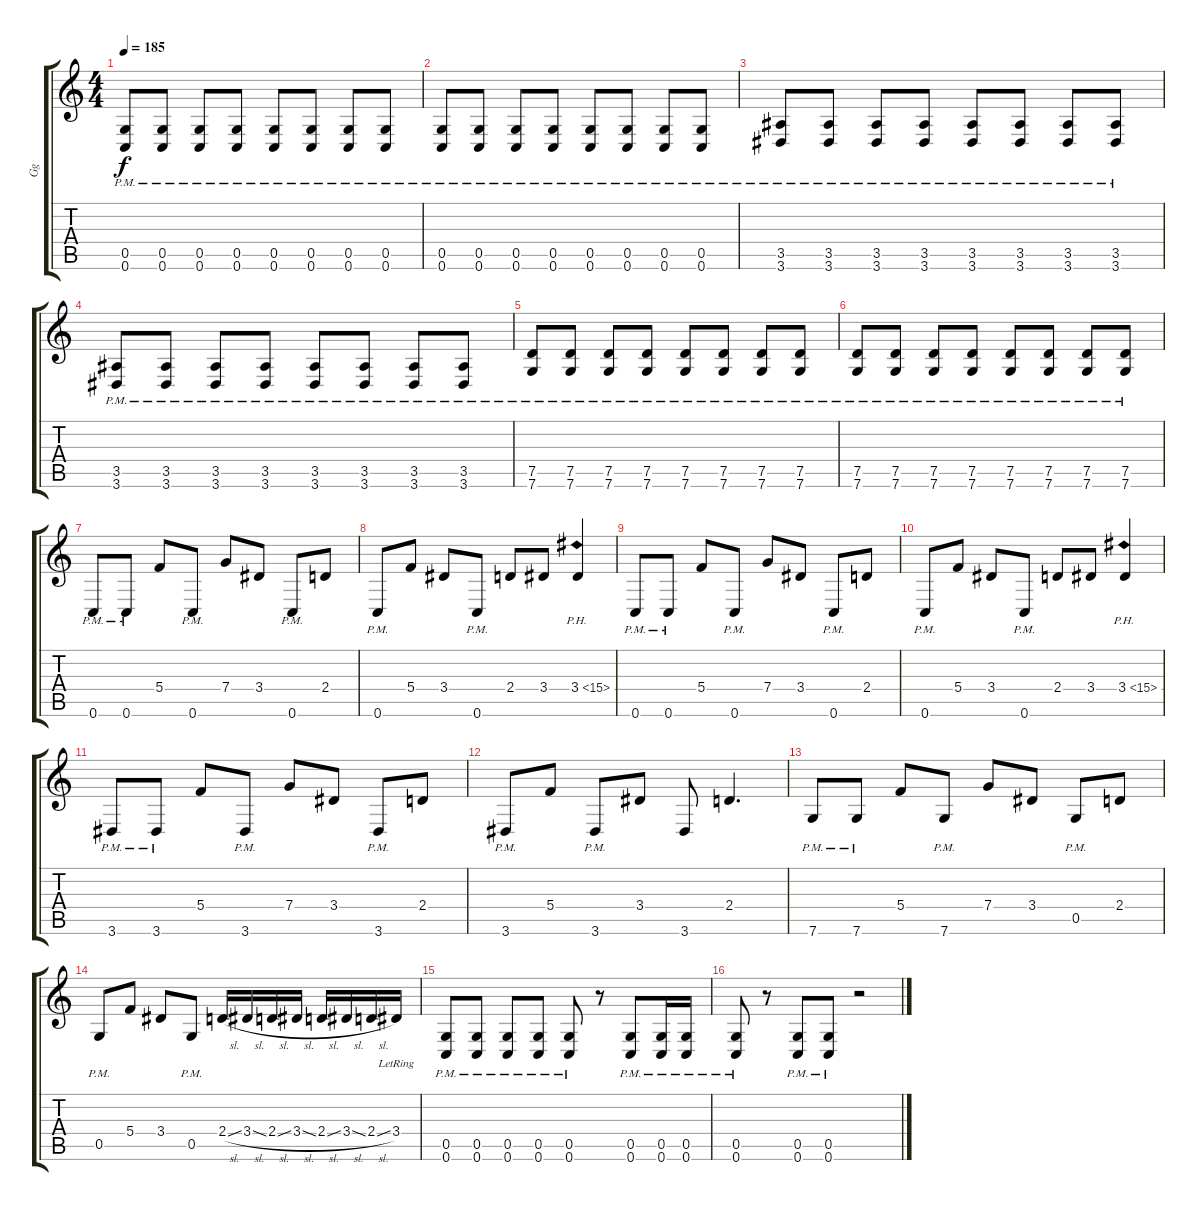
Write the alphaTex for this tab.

\track ("Gg" "Gg") {instrument distortionguitar}
\staff {score tabs}
\tuning (D4 A3 F3 C3 G2 C2) {hide}
\ts (4 4)
\tempo 185
\clef g2
\ks c
(0.5{pm} 0.6{pm}).8{dy f} (0.5{pm} 0.6{pm}).8 (0.5{pm} 0.6{pm}).8 (0.5{pm} 0.6{pm}).8 (0.5{pm} 0.6{pm}).8 (0.5{pm} 0.6{pm}).8 (0.5{pm} 0.6{pm}).8 (0.5{pm} 0.6{pm}).8 |
(0.5{pm} 0.6{pm}).8 (0.5{pm} 0.6{pm}).8 (0.5{pm} 0.6{pm}).8 (0.5{pm} 0.6{pm}).8 (0.5{pm} 0.6{pm}).8 (0.5{pm} 0.6{pm}).8 (0.5{pm} 0.6{pm}).8 (0.5{pm} 0.6{pm}).8 |
(3.5{pm} 3.6{pm}).8 (3.5{pm} 3.6{pm}).8 (3.5{pm} 3.6{pm}).8 (3.5{pm} 3.6{pm}).8 (3.5{pm} 3.6{pm}).8 (3.5{pm} 3.6{pm}).8 (3.5{pm} 3.6{pm}).8 (3.5{pm} 3.6{pm}).8 |
(3.5{pm} 3.6{pm}).8 (3.5{pm} 3.6{pm}).8 (3.5{pm} 3.6{pm}).8 (3.5{pm} 3.6{pm}).8 (3.5{pm} 3.6{pm}).8 (3.5{pm} 3.6{pm}).8 (3.5{pm} 3.6{pm}).8 (3.5{pm} 3.6{pm}).8 |
(7.5{pm} 7.6{pm}).8 (7.5{pm} 7.6{pm}).8 (7.5{pm} 7.6{pm}).8 (7.5{pm} 7.6{pm}).8 (7.5{pm} 7.6{pm}).8 (7.5{pm} 7.6{pm}).8 (7.5{pm} 7.6{pm}).8 (7.5{pm} 7.6{pm}).8 |
(7.5{pm} 7.6{pm}).8 (7.5{pm} 7.6{pm}).8 (7.5{pm} 7.6{pm}).8 (7.5{pm} 7.6{pm}).8 (7.5{pm} 7.6{pm}).8 (7.5{pm} 7.6{pm}).8 (7.5{pm} 7.6{pm}).8 (7.5{pm} 7.6{pm}).8 |
0.6{pm}.8 0.6{pm}.8 5.4.8 0.6{pm}.8 7.4.8 3.4.8 0.6{pm}.8 2.4.8 |
0.6{pm}.8 5.4.8 3.4.8 0.6{pm}.8 2.4.8 3.4.8 3.4{ph 12}.4 |
0.6{pm}.8 0.6{pm}.8 5.4.8 0.6{pm}.8 7.4.8 3.4.8 0.6{pm}.8 2.4.8 |
0.6{pm}.8 5.4.8 3.4.8 0.6{pm}.8 2.4.8 3.4.8 3.4{ph 12}.4 |
3.6{pm}.8 3.6{pm}.8 5.4.8 3.6{pm}.8 7.4.8 3.4.8 3.6{pm}.8 2.4.8 |
3.6{pm}.8 5.4.8 3.6{pm}.8 3.4.8 3.6.8 2.4.4{d} |
7.6{pm}.8 7.6{pm}.8 5.4.8 7.6{pm}.8 7.4.8 3.4.8 0.5{pm}.8 2.4.8 |
0.5{pm}.8 5.4.8 3.4.8 0.5{pm}.8 2.4{sl}.16 3.4{sl}.16 2.4{sl}.16 3.4{sl}.16 2.4{sl}.16 3.4{sl}.16 2.4{sl}.16 3.4{lr}.16 |
(0.5{pm} 0.6{pm}).8 (0.5{pm} 0.6{pm}).8 (0.5{pm} 0.6{pm}).8 (0.5{pm} 0.6{pm}).8 (0.5{pm} 0.6{pm}).8 r.8 (0.5{pm} 0.6{pm}).8 (0.5{pm} 0.6{pm}).16 (0.5{pm} 0.6{pm}).16 |
(0.5{pm} 0.6{pm}).8 r.8 (0.5{pm} 0.6{pm}).8 (0.5{pm} 0.6{pm}).8 r.2{txt ""}
